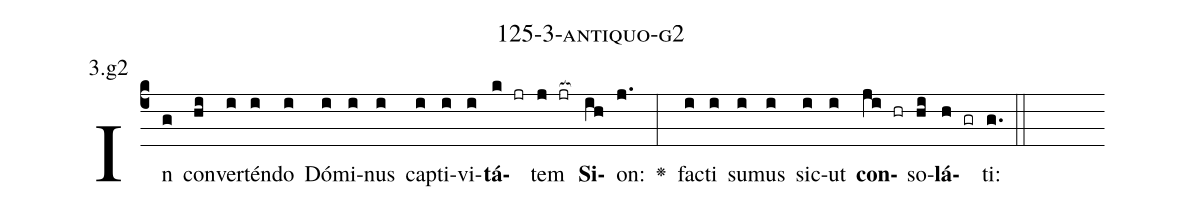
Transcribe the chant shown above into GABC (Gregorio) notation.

name: 125-3-antiquo-g2;
annotation: 3.g2;
%%
(c4)In(g) con(hi)ver(i)tén(i)do(i) Dó(i)mi(i)nus(i) cap(i)ti(i)vi(i)<b>tá</b>(k jr)tem(j jr[ocb:1{]) <b>Si</b>(ih[ocb:0}])on:(j.) <v>\greheightstar</v>(:) fac(i)ti(i) su(i)mus(i) sic(i)ut(i) <b>con</b>(ji hr)so(hi)<b>lá</b>(h gr)ti:(g.) (::)


%E(i) u(i) o(ji) u(hi) a(h) e.(g.) (::)
